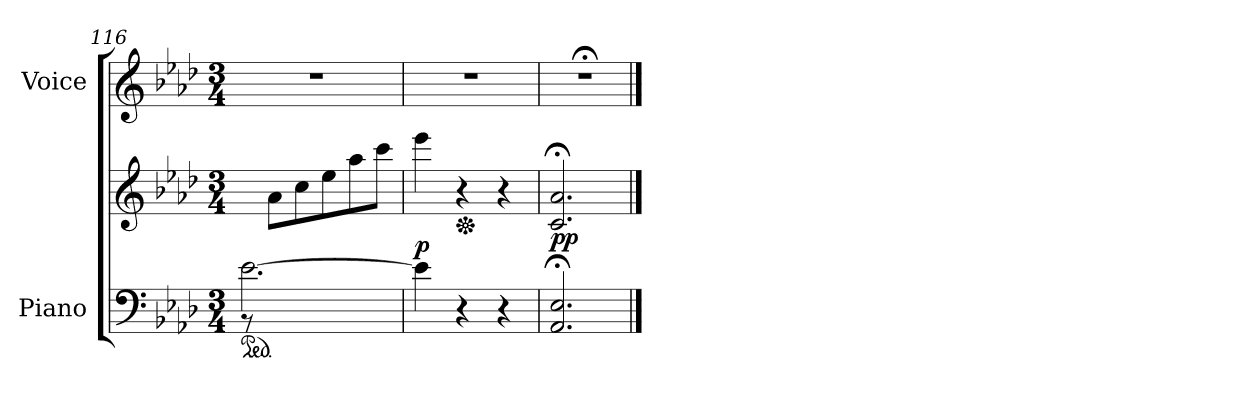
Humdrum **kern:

**kern	**kern	**dynam	**kern
*part2	*part2	*part2	*part1
*staff3	*staff2	*staff2/3	*staff1
*I"Piano	*	*	*I"Voice
*I'Pno	*	*	*
*clefF4	*clefG2	*	*clefG2
*k[b-e-a-d-]	*k[b-e-a-d-]	*	*k[b-e-a-d-]
*M3/4	*M3/4	*	*M3/4
*MM112	*MM112	*	*MM112
=116	=116	=116	=116
*^	*	*	*
*ped	*	*	*	*
*	*	*	*	*^
[2.e-\	8r	8ryy	.	2.r	2ryy
.	2ryy	8a-\L	.	.	.
.	.	8cc\	.	.	.
.	.	8ee-\	.	.	.
*	*	*	*	*MM102	*
.	.	8aa-\	.	.	4ryy
.	8ryy	8ccc\J	.	.	.
=117	=117	=117	=117	=117	=117
*	*	*^	*	*	*
!	!	!	!	!LO:DY:a=2	!	!
*	*	*	*	*	*v	*v
4e-\]	4ryy	4ryy	4eee-\	p	2.r
*	*	*Xped	*	*	*
2ryy	4r	4r	2ryy	.	.
.	4r	4r	.	.	.
*	*	*v	*v	*	*
=118	=118	=118	=118	=118
!	!	!	!LO:DY:b	!
*v	*v	*	*	*
2.AA-/; 2.E-/;	2.c/;< 2.a-/;<	pp	2.r;<
==	==	==	==
*-	*-	*-	*-
